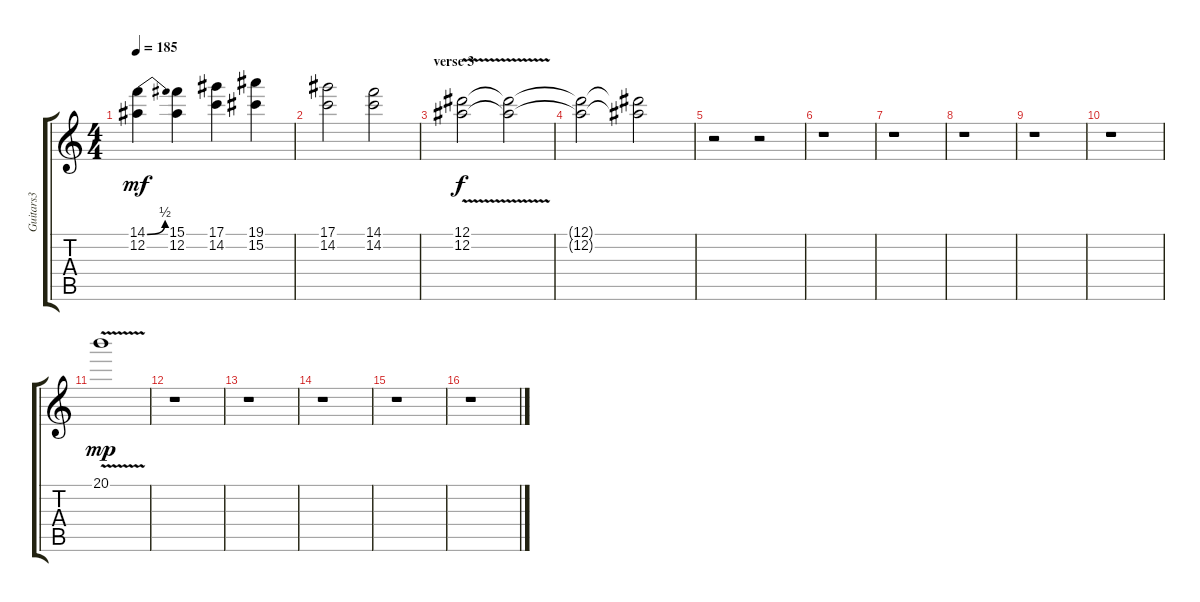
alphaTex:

\track ("Guitars3" "Guitars3") {instrument distortionguitar}
\staff {score tabs}
\tuning (Eb4 Bb3 Gb3 Db3 Ab2 Eb2) {hide}
\ts (4 4)
\tempo 185
\clef g2
\ks c
(14.1{be (bend 0 0 60 2)} 12.2).4{dy mf} (15.1 12.2).4 (17.1 14.2).4 (19.1 15.2).4 |
(17.1 14.2).2 (14.1 14.2).2 |
\section ("" "verse 3")
(12.1{v} 12.2).2{dy f} (12.1{t} 12.2{t}).2{volume 10} |
(12.1{t} 12.2{t}).2{volume 6} (12.1{t} 12.2{t}).2{volume 0} |
r.2 r.2{volume 13} |
r.1 |
r.1 |
r.1 |
r.1 |
r.1 |
\section ("" "")
20.1{v}.1{dy mp} |
r.1 |
r.1 |
r.1 |
r.1 |
r.1
